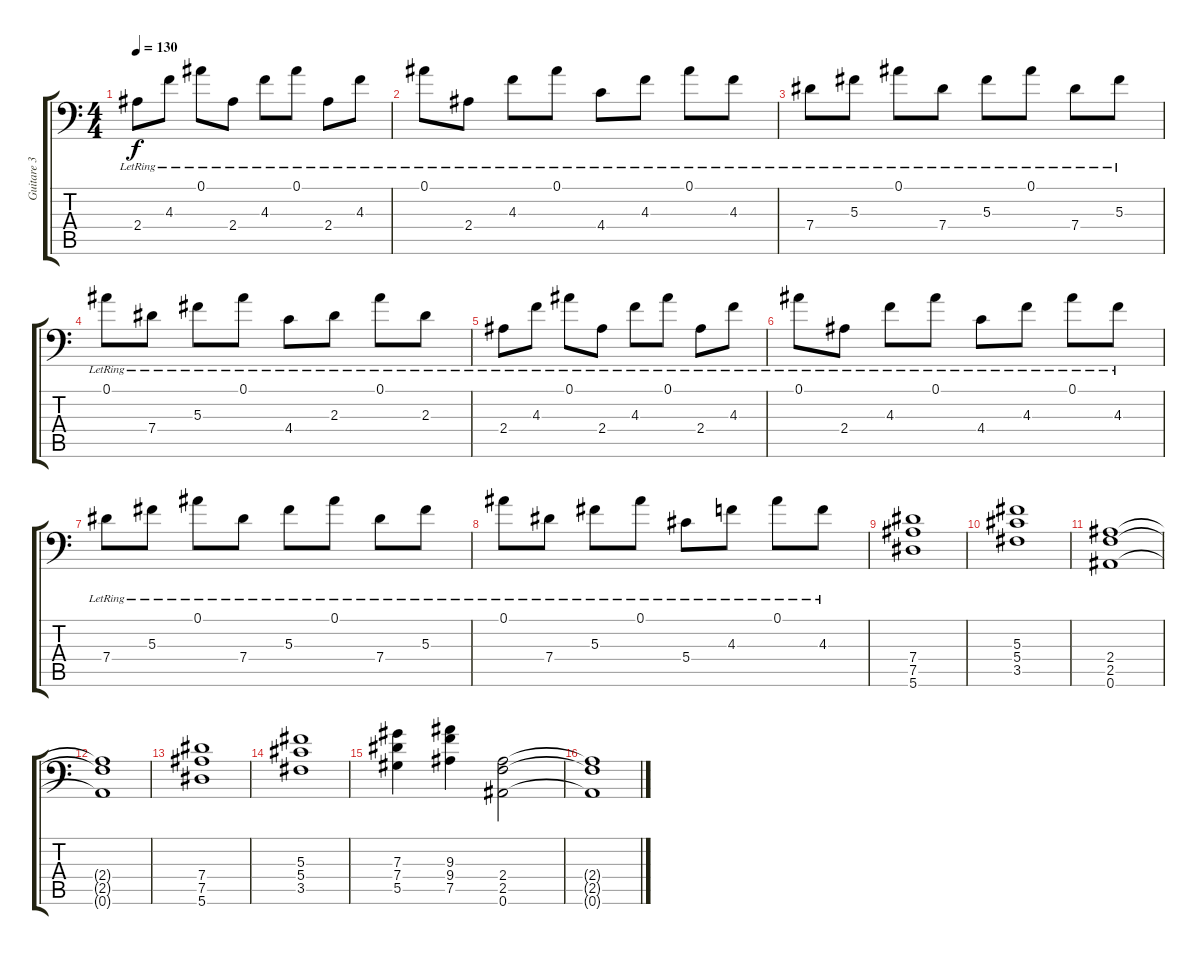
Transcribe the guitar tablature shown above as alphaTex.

\track ("Guitare 3" "Guitare 3") {instrument distortionguitar}
\staff {score tabs}
\tuning (Bb3 F3 Db3 Ab2 Eb2 Bb1) {hide}
\ts (4 4)
\tempo 130
\clef f4
\ks c
2.4{lr}.8{dy f} 4.3{lr}.8 0.1{lr}.8 2.4{lr}.8 4.3{lr}.8 0.1{lr}.8 2.4{lr}.8 4.3{lr}.8 |
0.1{lr}.8 2.4{lr}.8 4.3{lr}.8 0.1{lr}.8 4.4{lr}.8 4.3{lr}.8 0.1{lr}.8 4.3{lr}.8 |
7.4{lr}.8 5.3{lr}.8 0.1{lr}.8 7.4{lr}.8 5.3{lr}.8 0.1{lr}.8 7.4{lr}.8 5.3{lr}.8 |
0.1{lr}.8 7.4{lr}.8 5.3{lr}.8 0.1{lr}.8 4.4{lr}.8 2.3{lr}.8 0.1{lr}.8 2.3{lr}.8 |
2.4{lr}.8 4.3{lr}.8 0.1{lr}.8 2.4{lr}.8 4.3{lr}.8 0.1{lr}.8 2.4{lr}.8 4.3{lr}.8 |
0.1{lr}.8 2.4{lr}.8 4.3{lr}.8 0.1{lr}.8 4.4{lr}.8 4.3{lr}.8 0.1{lr}.8 4.3{lr}.8 |
7.4{lr}.8 5.3{lr}.8 0.1{lr}.8 7.4{lr}.8 5.3{lr}.8 0.1{lr}.8 7.4{lr}.8 5.3{lr}.8 |
0.1{lr}.8 7.4{lr}.8 5.3{lr}.8 0.1{lr}.8 5.4{lr}.8 4.3{lr}.8 0.1{lr}.8 4.3{lr}.8 |
(7.4 7.5 5.6).1{volume 13 instrument distortionguitar} |
(5.3 5.4 3.5).1 |
(2.4 2.5 0.6).1 |
(2.4{t} 2.5{t} 0.6{t}).1 |
(7.4 7.5 5.6).1 |
(5.3 5.4 3.5).1 |
(7.3 7.4 5.5).4 (9.3 9.4 7.5).4 (2.4 2.5 0.6).2 |
(2.4{t} 2.5{t} 0.6{t}).1
